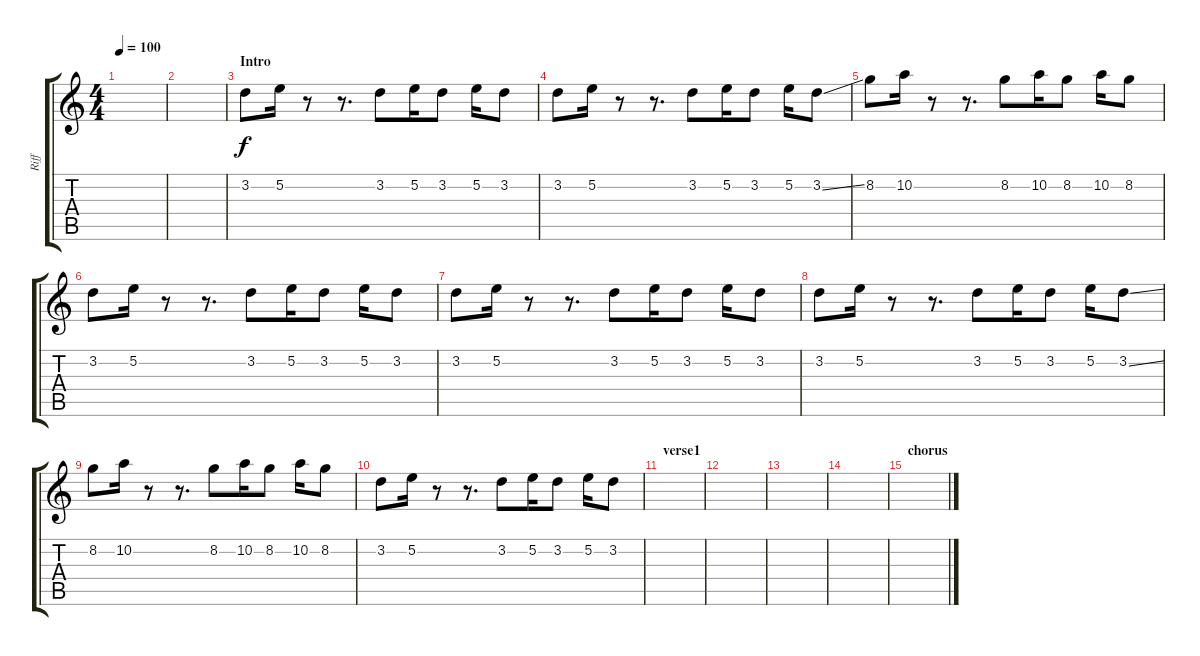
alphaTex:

\track ("Riff" "Riff") {instrument distortionguitar}
\staff {score tabs}
\tuning (E4 B3 G3 D3 A2 E2) {hide}
\ts (4 4)
\tempo 100
\clef g2
\ks c
|
|
\section ("" "Intro")
3.2.8 5.2.16 r.8 r.8{d} 3.2.8 5.2.16 3.2.8 5.2.16 3.2.8 |
3.2.8 5.2.16 r.8 r.8{d} 3.2.8 5.2.16 3.2.8 5.2.16 3.2{ss}.8 |
8.2.8 10.2.16 r.8 r.8{d} 8.2.8 10.2.16 8.2.8 10.2.16 8.2.8 |
3.2.8 5.2.16 r.8 r.8{d} 3.2.8 5.2.16 3.2.8 5.2.16 3.2.8 |
3.2.8 5.2.16 r.8 r.8{d} 3.2.8 5.2.16 3.2.8 5.2.16 3.2.8 |
3.2.8 5.2.16 r.8 r.8{d} 3.2.8 5.2.16 3.2.8 5.2.16 3.2{ss}.8 |
8.2.8 10.2.16 r.8 r.8{d} 8.2.8 10.2.16 8.2.8 10.2.16 8.2.8 |
3.2.8 5.2.16 r.8 r.8{d} 3.2.8 5.2.16 3.2.8 5.2.16 3.2.8 |
\section ("" "verse1")
|
|
|
|
\section ("" "chorus")
